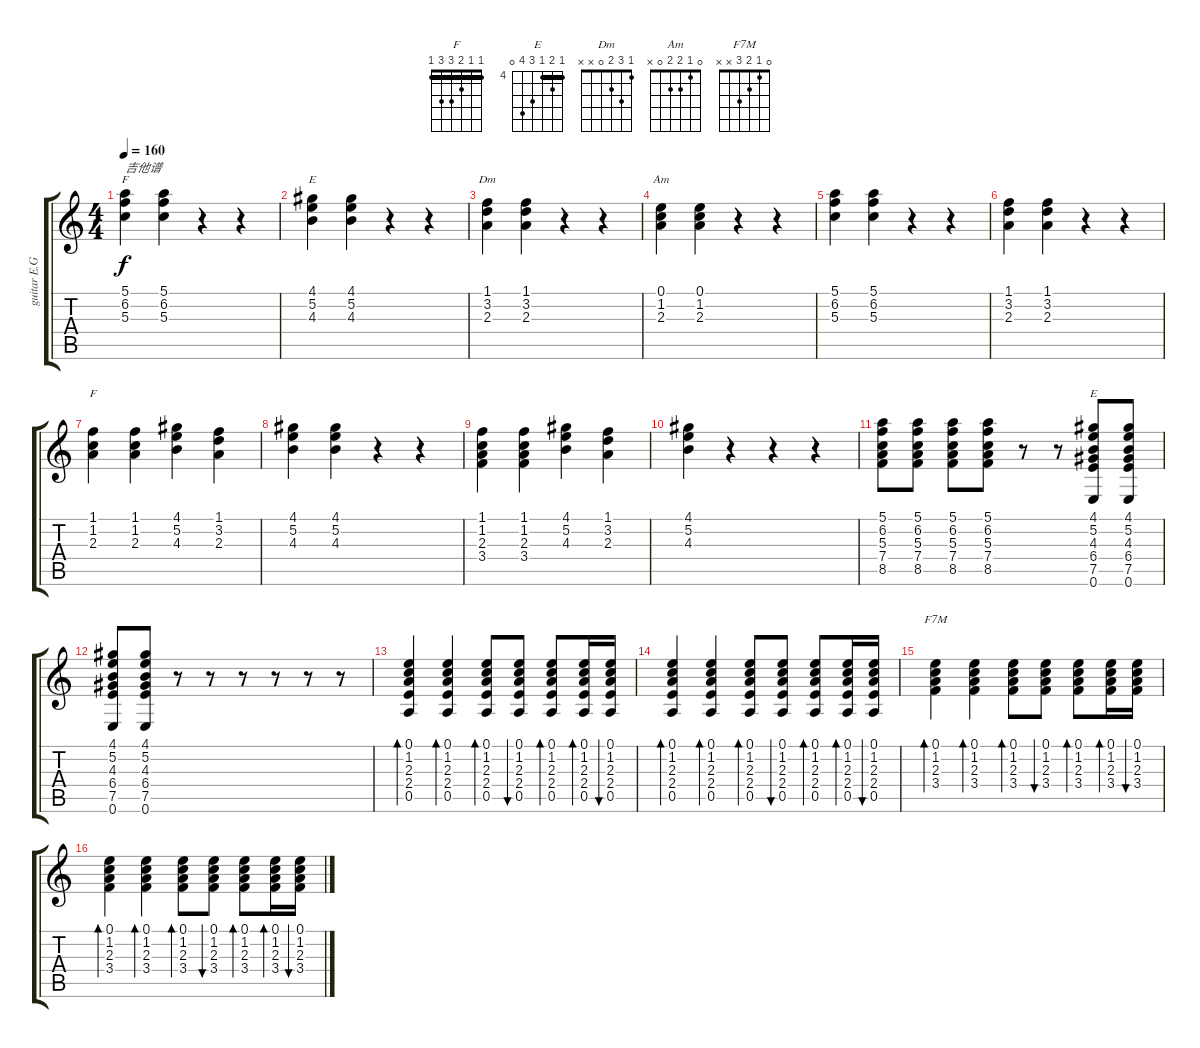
\track ("guitar E.GZHU" "guitar E.G") {instrument acousticguitarsteel}
\staff {score tabs}
\tuning (E4 B3 G3 D3 A2 E2) {hide}
\chord ("F" 5 6 5 7 8 x) {firstfret 5 barre 5}
\chord ("E" 4 5 4 6 7 x) {firstfret 4 barre 4}
\chord ("Dm" 1 3 2 0 x x)
\chord ("Am" 0 1 2 2 0 x)
\chord ("F" 1 1 2 3 3 1) {barre 1}
\chord ("E" 4 5 4 6 7 0) {firstfret 4 barre 4}
\chord ("F7M" 0 1 2 3 x x)
\ts (4 4)
\tempo 160
\clef g2
\ks c
(5.1 6.2 5.3).4{ch "F" txt "吉他谱" dy f} (5.1 6.2 5.3).4 r.4 r.4 |
(4.1 5.2 4.3).4{ch "E"} (4.1 5.2 4.3).4 r.4 r.4 |
(1.1 3.2 2.3).4{ch "Dm"} (1.1 3.2 2.3).4 r.4 r.4 |
(0.1 1.2 2.3).4{ch "Am"} (0.1 1.2 2.3).4 r.4 r.4 |
(5.1 6.2 5.3).4 (5.1 6.2 5.3).4 r.4 r.4 |
(1.1 3.2 2.3).4 (1.1 3.2 2.3).4 r.4 r.4 |
(1.1 1.2 2.3).4{ch "F"} (1.1 1.2 2.3).4 (4.1 5.2 4.3).4 (1.1 3.2 2.3).4 |
(4.1 5.2 4.3).4 (4.1 5.2 4.3).4 r.4 r.4 |
(1.1 1.2 2.3 3.4).4 (1.1 1.2 2.3 3.4).4 (4.1 5.2 4.3).4 (1.1 3.2 2.3).4 |
(4.1 5.2 4.3).4 r.4 r.4 r.4 |
(5.1 6.2 5.3 7.4 8.5).8 (5.1 6.2 5.3 7.4 8.5).8 (5.1 6.2 5.3 7.4 8.5).8 (5.1 6.2 5.3 7.4 8.5).8 r.8 r.8 (4.1 5.2 4.3 6.4 7.5 0.6).8{ch "E"} (4.1 5.2 4.3 6.4 7.5 0.6).8 |
(4.1 5.2 4.3 6.4 7.5 0.6).8 (4.1 5.2 4.3 6.4 7.5 0.6).8 r.8 r.8 r.8 r.8 r.8 r.8 |
(0.1 1.2 2.3 2.4 0.5).4{bd 60} (0.1 1.2 2.3 2.4 0.5).4{bd 60} (0.1 1.2 2.3 2.4 0.5).8{bd 60} (0.1 1.2 2.3 2.4 0.5).8{bu 60} (0.1 1.2 2.3 2.4 0.5).8{bd 60} (0.1 1.2 2.3 2.4 0.5).16{bd 60} (0.1 1.2 2.3 2.4 0.5).16{bu 60} |
(0.1 1.2 2.3 2.4 0.5).4{bd 60} (0.1 1.2 2.3 2.4 0.5).4{bd 60} (0.1 1.2 2.3 2.4 0.5).8{bd 60} (0.1 1.2 2.3 2.4 0.5).8{bu 60} (0.1 1.2 2.3 2.4 0.5).8{bd 60} (0.1 1.2 2.3 2.4 0.5).16{bd 60} (0.1 1.2 2.3 2.4 0.5).16{bu 60} |
(0.1 1.2 2.3 3.4).4{bd 60 ch "F7M"} (0.1 1.2 2.3 3.4).4{bd 60} (0.1 1.2 2.3 3.4).8{bd 60} (0.1 1.2 2.3 3.4).8{bu 60} (0.1 1.2 2.3 3.4).8{bd 60} (0.1 1.2 2.3 3.4).16{bd 60} (0.1 1.2 2.3 3.4).16{bu 60} |
(0.1 1.2 2.3 3.4).4{bd 60} (0.1 1.2 2.3 3.4).4{bd 60} (0.1 1.2 2.3 3.4).8{bd 60} (0.1 1.2 2.3 3.4).8{bu 60} (0.1 1.2 2.3 3.4).8{bd 60} (0.1 1.2 2.3 3.4).16{bd 60} (0.1 1.2 2.3 3.4).16{bu 60}
